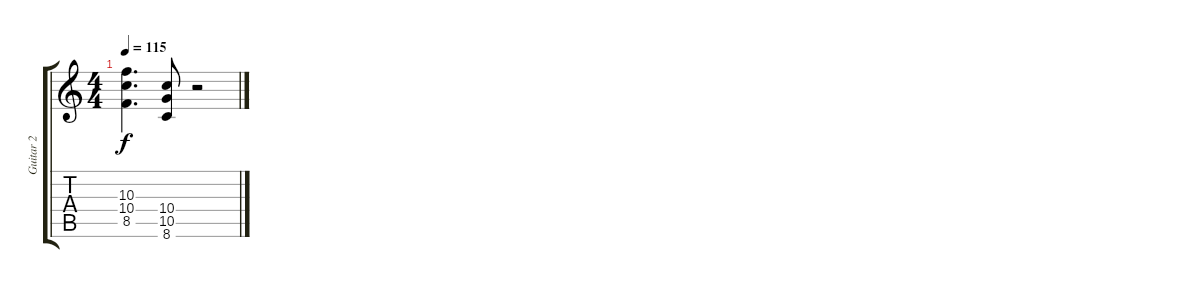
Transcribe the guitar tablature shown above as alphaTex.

\track ("Guitar 2" "Guitar 2") {instrument overdrivenguitar}
\staff {score tabs}
\tuning (E4 B3 G3 D3 A2 E2) {hide}
\ts (4 4)
\tempo 115
\clef g2
\ks c
(10.3 10.4 8.5).4{d dy f} (10.4 10.5 8.6).8 r.2
